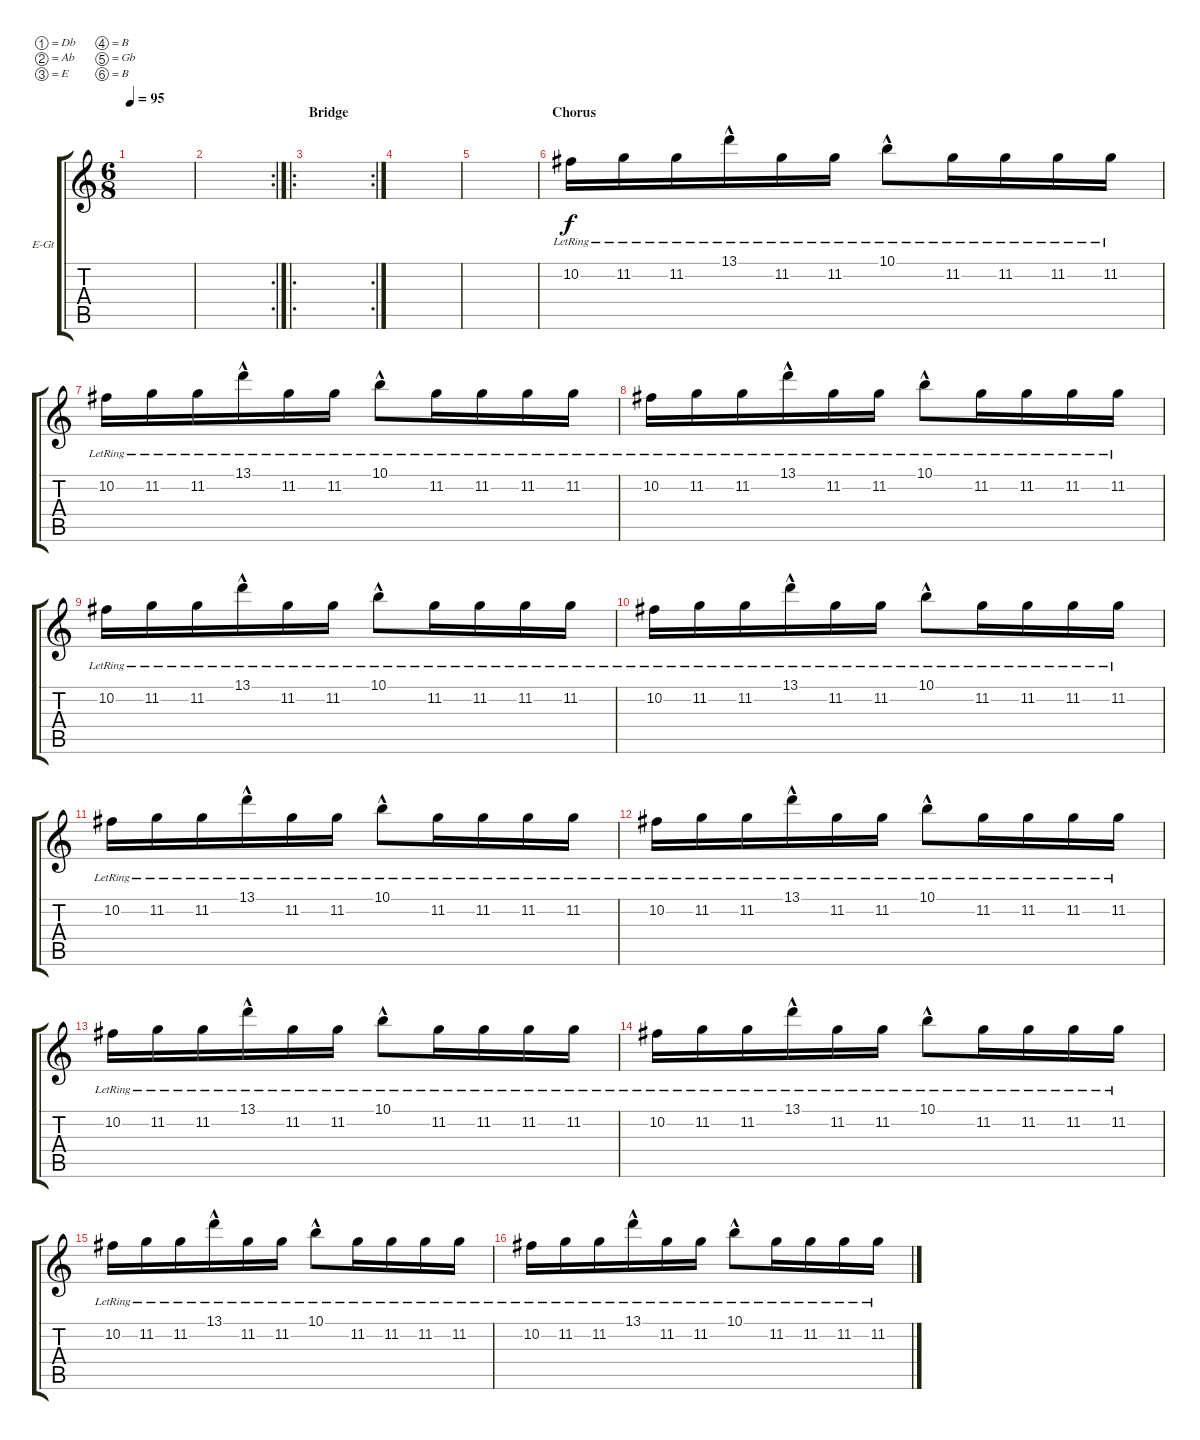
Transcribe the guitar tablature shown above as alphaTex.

\defaultSystemsLayout 4
\bracketExtendMode groupsimilarinstruments
\firstSystemTrackNameOrientation horizontal
\otherSystemsTrackNameOrientation horizontal
\track ("GTR Dist_accents_left" "E-Gt") {instrument distortionguitar}
\staff {score tabs}
\tuning (Db4 Ab3 E3 B2 Gb2 B1)
\ts (6 8)
\tempo 95
\clef g2
\scale
0.322917
\ks c
|
\rc 2
\scale
0.354167 |
\ro
\rc 2
\section ("" "Bridge")
\scale
0.392157 |
\scale
0.303922 |
\scale
0.303922 |
\section ("" "Chorus")
\scale
0.333333 10.2{lr}.16 11.2{lr}.16 11.2{lr}.16 13.1{hac lr}.16 11.2{lr}.16 11.2{lr}.16 10.1{hac lr}.8 11.2{lr}.16 11.2{lr}.16 11.2{lr}.16 11.2{lr}.16 |
\scale
0.333333 10.2{lr}.16 11.2{lr}.16 11.2{lr}.16 13.1{hac lr}.16 11.2{lr}.16 11.2{lr}.16 10.1{hac lr}.8 11.2{lr}.16 11.2{lr}.16 11.2{lr}.16 11.2{lr}.16 |
\scale
0.333333 10.2{lr}.16 11.2{lr}.16 11.2{lr}.16 13.1{hac lr}.16 11.2{lr}.16 11.2{lr}.16 10.1{hac lr}.8 11.2{lr}.16 11.2{lr}.16 11.2{lr}.16 11.2{lr}.16 |
\scale
0.333333 10.2{lr}.16 11.2{lr}.16 11.2{lr}.16 13.1{hac lr}.16 11.2{lr}.16 11.2{lr}.16 10.1{hac lr}.8 11.2{lr}.16 11.2{lr}.16 11.2{lr}.16 11.2{lr}.16 |
\scale
0.333333 10.2{lr}.16 11.2{lr}.16 11.2{lr}.16 13.1{hac lr}.16 11.2{lr}.16 11.2{lr}.16 10.1{hac lr}.8 11.2{lr}.16 11.2{lr}.16 11.2{lr}.16 11.2{lr}.16 |
\scale
0.333333 10.2{lr}.16 11.2{lr}.16 11.2{lr}.16 13.1{hac lr}.16 11.2{lr}.16 11.2{lr}.16 10.1{hac lr}.8 11.2{lr}.16 11.2{lr}.16 11.2{lr}.16 11.2{lr}.16 |
\scale
0.333333 10.2{lr}.16 11.2{lr}.16 11.2{lr}.16 13.1{hac lr}.16 11.2{lr}.16 11.2{lr}.16 10.1{hac lr}.8 11.2{lr}.16 11.2{lr}.16 11.2{lr}.16 11.2{lr}.16 |
\scale
0.333333 10.2{lr}.16 11.2{lr}.16 11.2{lr}.16 13.1{hac lr}.16 11.2{lr}.16 11.2{lr}.16 10.1{hac lr}.8 11.2{lr}.16 11.2{lr}.16 11.2{lr}.16 11.2{lr}.16 |
\scale
0.333333 10.2{lr}.16 11.2{lr}.16 11.2{lr}.16 13.1{hac lr}.16 11.2{lr}.16 11.2{lr}.16 10.1{hac lr}.8 11.2{lr}.16 11.2{lr}.16 11.2{lr}.16 11.2{lr}.16 |
\scale
0.333333 10.2{lr}.16 11.2{lr}.16 11.2{lr}.16 13.1{hac lr}.16 11.2{lr}.16 11.2{lr}.16 10.1{hac lr}.8 11.2{lr}.16 11.2{lr}.16 11.2{lr}.16 11.2{lr}.16 |
\scale
0.333333 10.2{lr}.16 11.2{lr}.16 11.2{lr}.16 13.1{hac lr}.16 11.2{lr}.16 11.2{lr}.16 10.1{hac lr}.8 11.2{lr}.16 11.2{lr}.16 11.2{lr}.16 11.2{lr}.16
